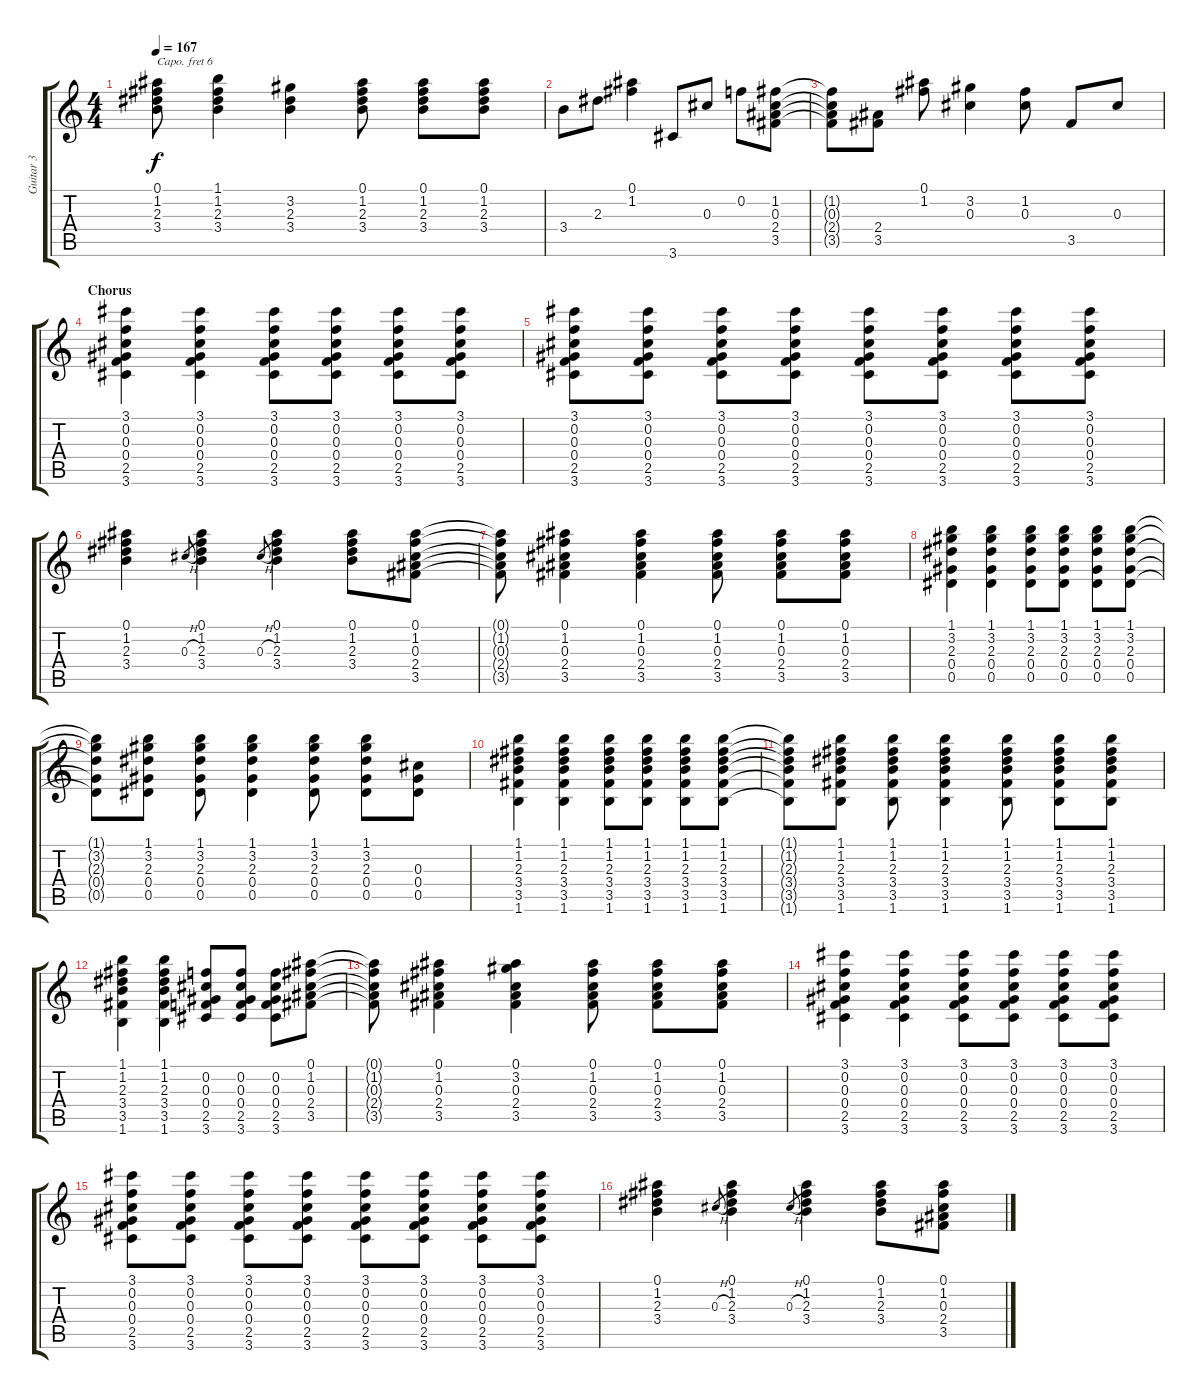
\track ("Guitar 3" "Guitar 3") {instrument overdrivenguitar}
\staff {score tabs}
\capo 6
\tuning (E4 B3 G3 D3 A2 E2) {hide}
\ts (4 4)
\tempo 167
\clef g2
\ks c
(0.1{t} 1.2{t} 2.3{t} 3.4{t}).8{dy f} (1.1 1.2 2.3 3.4).4 (3.2 2.3 3.4).4 (0.1 1.2 2.3 3.4).8 (0.1 1.2 2.3 3.4).8 (0.1 1.2 2.3 3.4).8 |
3.4.8 2.3.8 (0.1 1.2).4 3.6.8 0.3.8 0.2.8 (1.2 0.3 2.4 3.5).8 |
(1.2{t} 0.3{t} 2.4{t} 3.5{t}).8 (2.4 3.5).8 (0.1 1.2).8 (3.2 0.3).4 (1.2 0.3).8 3.5.8 0.3.8 |
\section ("" "Chorus")
(3.1 0.2 0.3 0.4 2.5 3.6).4{volume 8} (3.1 0.2 0.3 0.4 2.5 3.6).4 (3.1 0.2 0.3 0.4 2.5 3.6).8 (3.1 0.2 0.3 0.4 2.5 3.6).8 (3.1 0.2 0.3 0.4 2.5 3.6).8 (3.1 0.2 0.3 0.4 2.5 3.6).8 |
(3.1 0.2 0.3 0.4 2.5 3.6).8 (3.1 0.2 0.3 0.4 2.5 3.6).8 (3.1 0.2 0.3 0.4 2.5 3.6).8 (3.1 0.2 0.3 0.4 2.5 3.6).8 (3.1 0.2 0.3 0.4 2.5 3.6).8 (3.1 0.2 0.3 0.4 2.5 3.6).8 (3.1 0.2 0.3 0.4 2.5 3.6).8 (3.1 0.2 0.3 0.4 2.5 3.6).8 |
(0.1 1.2 2.3 3.4).4 0.3{h}.8{gr} (0.1 1.2 2.3 3.4).4 0.3{h}.8{gr} (0.1 1.2 2.3 3.4).4 (0.1 1.2 2.3 3.4).8 (0.1 1.2 0.3 2.4 3.5).8 |
(0.1{t} 1.2{t} 0.3{t} 2.4{t} 3.5{t}).8 (0.1 1.2 0.3 2.4 3.5).4 (0.1 1.2 0.3 2.4 3.5).4 (0.1 1.2 0.3 2.4 3.5).8 (0.1 1.2 0.3 2.4 3.5).8 (0.1 1.2 0.3 2.4 3.5).8 |
(1.1 3.2 2.3 0.4 0.5).4 (1.1 3.2 2.3 0.4 0.5).4 (1.1 3.2 2.3 0.4 0.5).8 (1.1 3.2 2.3 0.4 0.5).8 (1.1 3.2 2.3 0.4 0.5).8 (1.1 3.2 2.3 0.4 0.5).8 |
(1.1{t} 3.2{t} 2.3{t} 0.4{t} 0.5{t}).8 (1.1 3.2 2.3 0.4 0.5).8 (1.1 3.2 2.3 0.4 0.5).8 (1.1 3.2 2.3 0.4 0.5).4 (1.1 3.2 2.3 0.4 0.5).8 (1.1 3.2 2.3 0.4 0.5).8 (0.3 0.4 0.5).8 |
(1.1 1.2 2.3 3.4 3.5 1.6).4 (1.1 1.2 2.3 3.4 3.5 1.6).4 (1.1 1.2 2.3 3.4 3.5 1.6).8 (1.1 1.2 2.3 3.4 3.5 1.6).8 (1.1 1.2 2.3 3.4 3.5 1.6).8 (1.1 1.2 2.3 3.4 3.5 1.6).8 |
(1.1{t} 1.2{t} 2.3{t} 3.4{t} 3.5{t} 1.6{t}).8 (1.1 1.2 2.3 3.4 3.5 1.6).8 (1.1 1.2 2.3 3.4 3.5 1.6).8 (1.1 1.2 2.3 3.4 3.5 1.6).4 (1.1 1.2 2.3 3.4 3.5 1.6).8 (1.1 1.2 2.3 3.4 3.5 1.6).8 (1.1 1.2 2.3 3.4 3.5 1.6).8 |
(1.1 1.2 2.3 3.4 3.5 1.6).4 (1.1 1.2 2.3 3.4 3.5 1.6).4 (0.2 0.3 0.4 2.5 3.6).8 (0.2 0.3 0.4 2.5 3.6).8 (0.2 0.3 0.4 2.5 3.6).8 (0.1 1.2 0.3 2.4 3.5).8 |
(0.1{t} 1.2{t} 0.3{t} 2.4{t} 3.5{t}).8 (0.1 1.2 0.3 2.4 3.5).4{volume 13} (0.1 3.2 0.3 2.4 3.5).4{volume 12} (0.1 1.2 0.3 2.4 3.5).8{volume 11} (0.1 1.2 0.3 2.4 3.5).8{volume 10} (0.1 1.2 0.3 2.4 3.5).8{volume 9} |
(3.1 0.2 0.3 0.4 2.5 3.6).4 (3.1 0.2 0.3 0.4 2.5 3.6).4 (3.1 0.2 0.3 0.4 2.5 3.6).8 (3.1 0.2 0.3 0.4 2.5 3.6).8 (3.1 0.2 0.3 0.4 2.5 3.6).8 (3.1 0.2 0.3 0.4 2.5 3.6).8 |
(3.1 0.2 0.3 0.4 2.5 3.6).8 (3.1 0.2 0.3 0.4 2.5 3.6).8 (3.1 0.2 0.3 0.4 2.5 3.6).8 (3.1 0.2 0.3 0.4 2.5 3.6).8 (3.1 0.2 0.3 0.4 2.5 3.6).8 (3.1 0.2 0.3 0.4 2.5 3.6).8 (3.1 0.2 0.3 0.4 2.5 3.6).8 (3.1 0.2 0.3 0.4 2.5 3.6).8 |
(0.1 1.2 2.3 3.4).4 0.3{h}.8{gr} (0.1 1.2 2.3 3.4).4 0.3{h}.8{gr} (0.1 1.2 2.3 3.4).4 (0.1 1.2 2.3 3.4).8 (0.1 1.2 0.3 2.4 3.5).8
